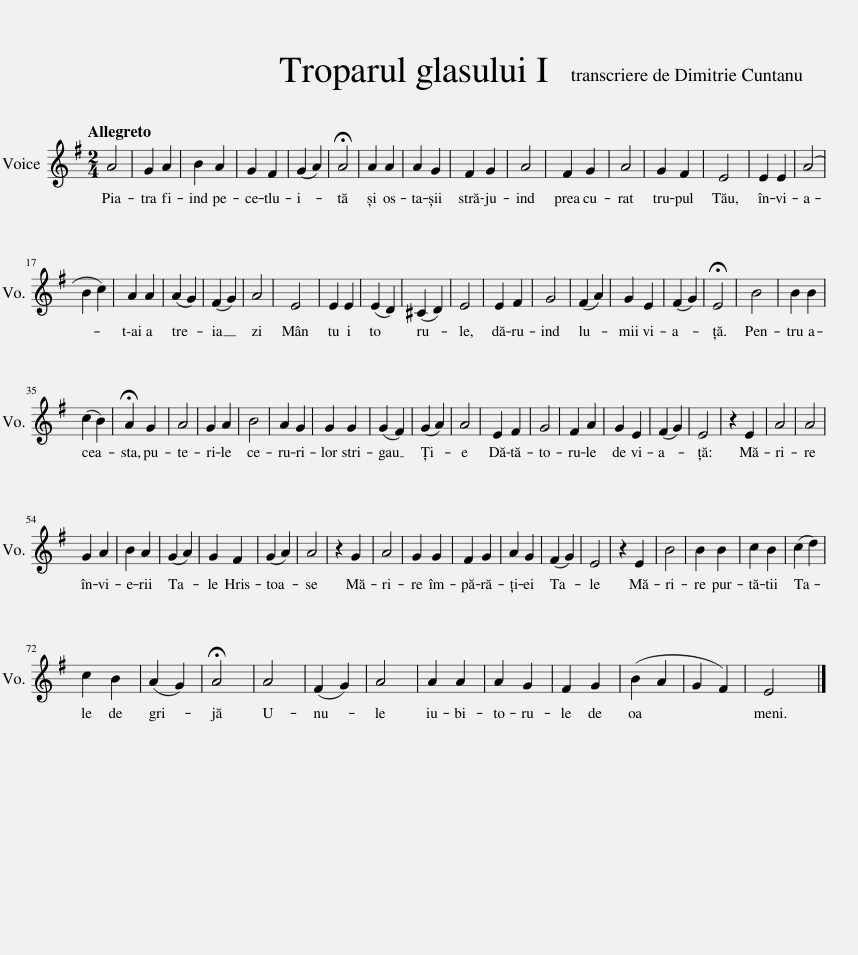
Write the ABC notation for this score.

X:1
L:1/8
Q:1/4=100
M:2/4
I:linebreak $
K:G
V:1 treble
V:1
 A4 | G2 A2 | B2 A2 | G2 F2 | (G2 A2) | %5
 !fermata!A4 | A2 A2 | A2 G2 | F2 G2 | A4 | %10
 F2 G2 | A4 | G2 F2 | E4 | E2 E2 | %15
 (A4 |$ B2 c2) | A2 A2 | (A2 G2) | (F2 G2) | %20
 A4 | E4 | E2 E2 | (E2 D2) | (^C2 D2) | %25
 E4 | E2 F2 | G4 | (F2 A2) | G2 E2 | %30
 (F2 G2) | !fermata!E4 | B4 | B2 B2 |$ (c2 B2) | %35
 !fermata!A2 G2 | A4 | G2 A2 | B4 | A2 G2 | %40
 G2 G2 | (G2 F2) | (G2 A2) | A4 | E2 F2 | %45
 G4 | F2 A2 | G2 E2 | (F2 G2) | E4 | %50
 z2 E2 | A4 | A4 |$ G2 A2 | B2 A2 | %55
 (G2 A2) | G2 F2 | (G2 A2) | A4 | z2 G2 | %60
 A4 | G2 G2 | F2 G2 | A2 G2 | (F2 G2) | %65
 E4 | z2 E2 | B4 | B2 B2 | c2 B2 | %70
 (c2 d2) |$ c2 B2 | (A2 G2) | !fermata!A4 | A4 | %75
 (F2 G2) | A4 | A2 A2 | A2 G2 | F2 G2 | %80
 (B2 A2 | G2 F2) | E4 |] %83
